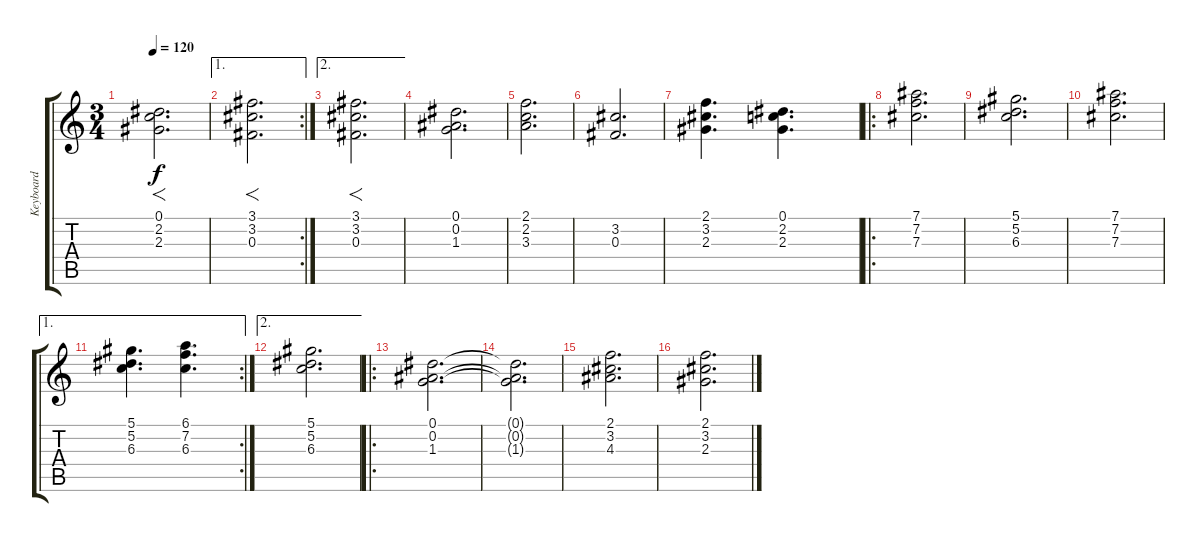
\track ("Keyboard" "Keyboard") {instrument distortionguitar}
\staff {score tabs}
\tuning (Eb4 Bb3 Gb3 Db3 Ab2 Eb2) {hide}
\ts (3 4)
\tempo 120
\clef g2
\ks c
(0.1 2.2 2.3).2{f d dy f} |
\ae 1
\rc 2
(3.1 3.2 0.3).2{f d} |
\ae 2
(3.1 3.2 0.3).2{f d} |
(0.1 0.2 1.3).2{d} |
(2.1 2.2 3.3).2{d} |
(3.2 0.3).2{d} |
(2.1 3.2 2.3).4{d} (0.1 2.2 2.3).4{d} |
\ro
(7.1 7.2 7.3).2{d} |
(5.1 5.2 6.3).2{d} |
(7.1 7.2 7.3).2{d} |
\ae 1
\rc 2
(5.1 5.2 6.3).4{d} (6.1 7.2 6.3).4{d} |
\ae 2
(5.1 5.2 6.3).2{d} |
\ro
(0.1 0.2 1.3).2{d} |
(0.1{t} 0.2{t} 1.3{t}).2{d} |
(2.1 3.2 4.3).2{d} |
(2.1 3.2 2.3).2{d}
